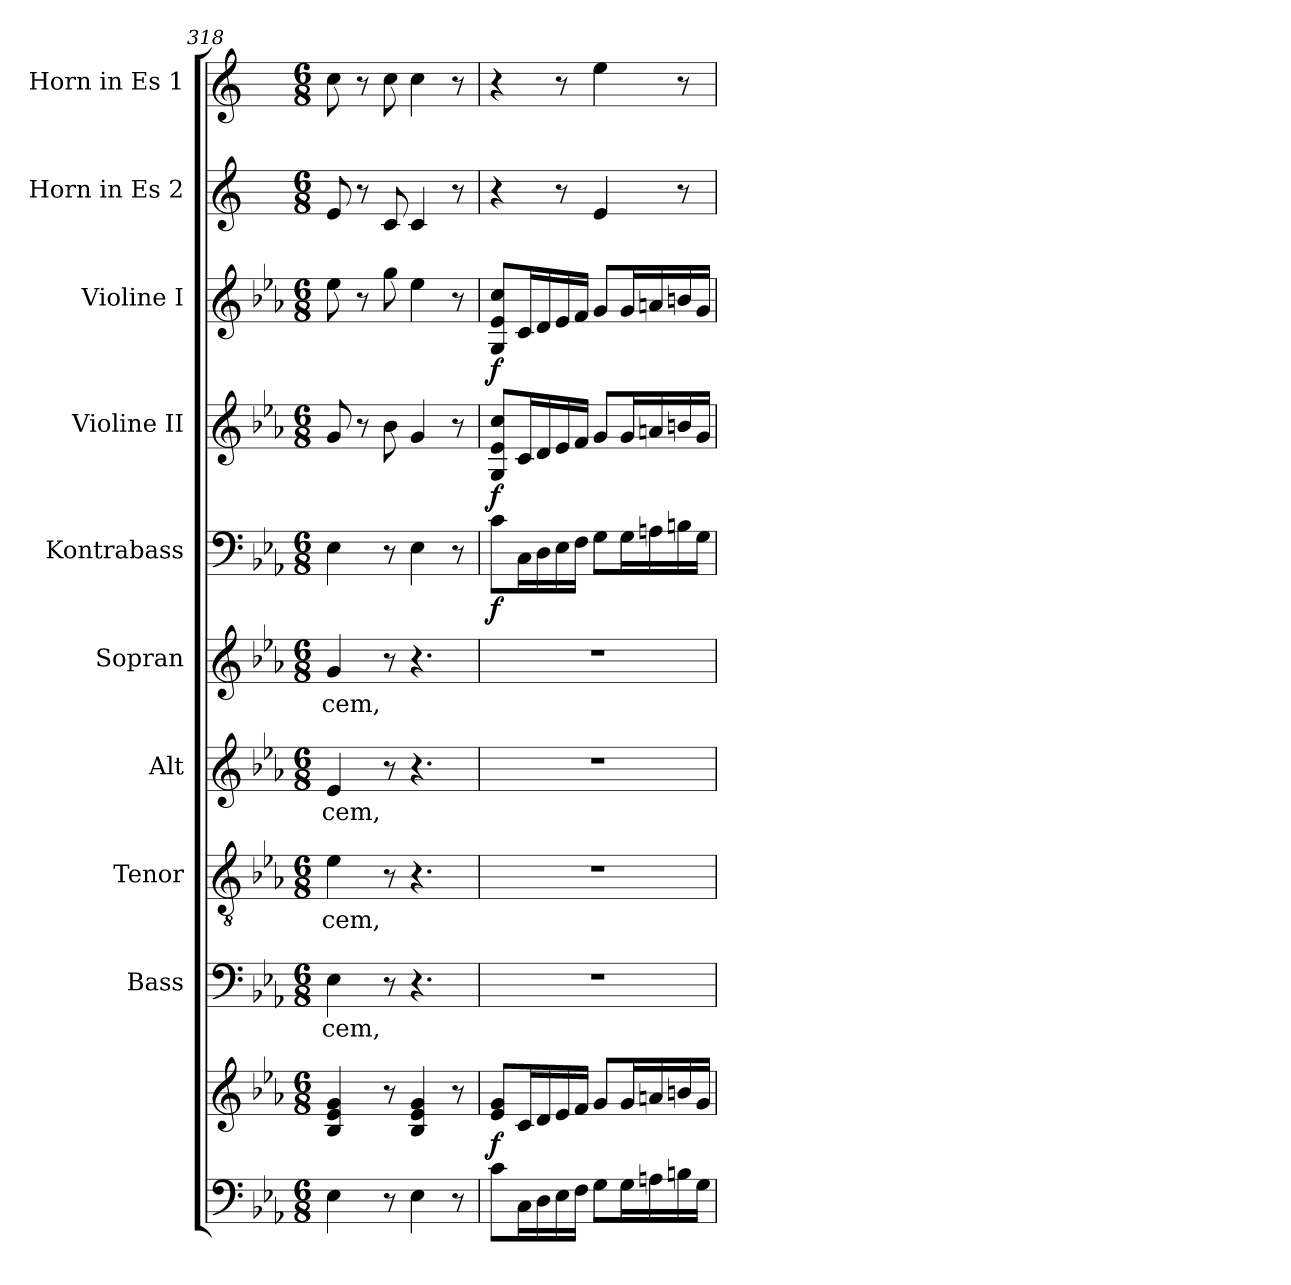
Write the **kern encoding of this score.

**kern	**kern	**dynam	**kern	**text	**kern	**text	**kern	**text	**kern	**text	**kern	**dynam	**kern	**dynam	**kern	**dynam	**kern	**kern
*part10	*part10	*part10	*part9	*part9	*part8	*part8	*part7	*part7	*part6	*part6	*part5	*part5	*part4	*part4	*part3	*part3	*part2	*part1
*staff11	*staff10	*staff10/11	*staff9	*staff9	*staff8	*staff8	*staff7	*staff7	*staff6	*staff6	*staff5	*staff5	*staff4	*staff4	*staff3	*staff3	*staff2	*staff1
*	*	*	*I"Bass	*	*I"Tenor	*	*I"Alt	*	*I"Sopran	*	*I"Kontrabass	*	*I"Violine II	*	*I"Violine I	*	*I"Horn in Es 2	*I"Horn in Es 1
*	*	*	*I'B.	*	*I'T.	*	*I'A.	*	*I'S.	*	*I'Kb.	*	*I'Vl. II	*	*I'Vl. I	*	*I'Hr. Es 2	*I'Hr. Es 1
*clefF4	*clefG2	*	*clefF4	*	*clefGv2	*	*clefG2	*	*clefG2	*	*clefF4	*	*clefG2	*	*clefG2	*	*clefG2	*clefG2
*	*	*	*	*	*	*	*	*	*	*	*ITrd7c12	*	*	*	*	*	*ITrd5c9	*ITrd5c9
*k[b-e-a-]	*k[b-e-a-]	*	*k[b-e-a-]	*	*k[b-e-a-]	*	*k[b-e-a-]	*	*k[b-e-a-]	*	*k[b-e-a-]	*	*k[b-e-a-]	*	*k[b-e-a-]	*	*k[b-e-a-]	*k[b-e-a-]
*E-:	*E-:	*	*E-:	*	*E-:	*	*E-:	*	*E-:	*	*E-:	*	*E-:	*	*E-:	*	*E-:	*E-:
*M6/8	*M6/8	*	*M6/8	*	*M6/8	*	*M6/8	*	*M6/8	*	*M6/8	*	*M6/8	*	*M6/8	*	*M6/8	*M6/8
=318	=318	=318	=318	=318	=318	=318	=318	=318	=318	=318	=318	=318	=318	=318	=318	=318	=318	=318
!	!	!	!	!LO:LY:b	!	!LO:LY:b	!	!LO:LY:b	!	!LO:LY:b	!	!	!	!	!	!	!	!
4E-\	4B-/ 4e-/ 4g/	.	4E-\	-cem,	4e-\	-cem,	4e-/	-cem,	4g/	-cem,	4EE-\	.	8g/	.	8ee-\	.	8G/	8e-\
.	.	.	.	.	.	.	.	.	.	.	.	.	8r	.	8r	.	8r	8r
8r	8r	.	8r	.	8r	.	8r	.	8r	.	8r	.	8b-\	.	8gg\	.	8E-/	8e-\
4E-\	4B-/ 4e-/ 4g/	.	4.r	.	4.r	.	4.r	.	4.r	.	4EE-\	.	4g/	.	4ee-\	.	4E-/	4e-\
8r	8r	.	.	.	.	.	.	.	.	.	8r	.	8r	.	8r	.	8r	8r
=319	=319	=319	=319	=319	=319	=319	=319	=319	=319	=319	=319	=319	=319	=319	=319	=319	=319	=319
!	!	!LO:DY:a=2	!	!	!	!	!	!	!	!	!	!LO:DY:b	!	!LO:DY:b	!	!LO:DY:b	!	!
8c\L	8e-/ 8g/L	f	2.r	.	2.r	.	2.r	.	2.r	.	8C\L	f	8G/ 8e-/ 8cc/L	f	8G/ 8e-/ 8cc/L	f	4r	4r
16C\L	16c/L	.	.	.	.	.	.	.	.	.	16CC\L	.	16c/L	.	16c/L	.	.	.
16D\	16d/	.	.	.	.	.	.	.	.	.	16DD\	.	16d/	.	16d/	.	.	.
16E-\	16e-/	.	.	.	.	.	.	.	.	.	16EE-\	.	16e-/	.	16e-/	.	8r	8r
16F\JJ	16f/JJ	.	.	.	.	.	.	.	.	.	16FF\JJ	.	16f/JJ	.	16f/JJ	.	.	.
8G\L	8g/L	.	.	.	.	.	.	.	.	.	8GG\L	.	8g/L	.	8g/L	.	4G/	4g\
16G\L	16g/L	.	.	.	.	.	.	.	.	.	16GG\L	.	16g/L	.	16g/L	.	.	.
16An\	16an/	.	.	.	.	.	.	.	.	.	16AAn\	.	16an/	.	16an/	.	.	.
16Bn\	16bn/	.	.	.	.	.	.	.	.	.	16BBn\	.	16bn/	.	16bn/	.	8r	8r
16G\JJ	16g/JJ	.	.	.	.	.	.	.	.	.	16GG\JJ	.	16g/JJ	.	16g/JJ	.	.	.
=	=	=	=	=	=	=	=	=	=	=	=	=	=	=	=	=	=	=
*-	*-	*-	*-	*-	*-	*-	*-	*-	*-	*-	*-	*-	*-	*-	*-	*-	*-	*-
